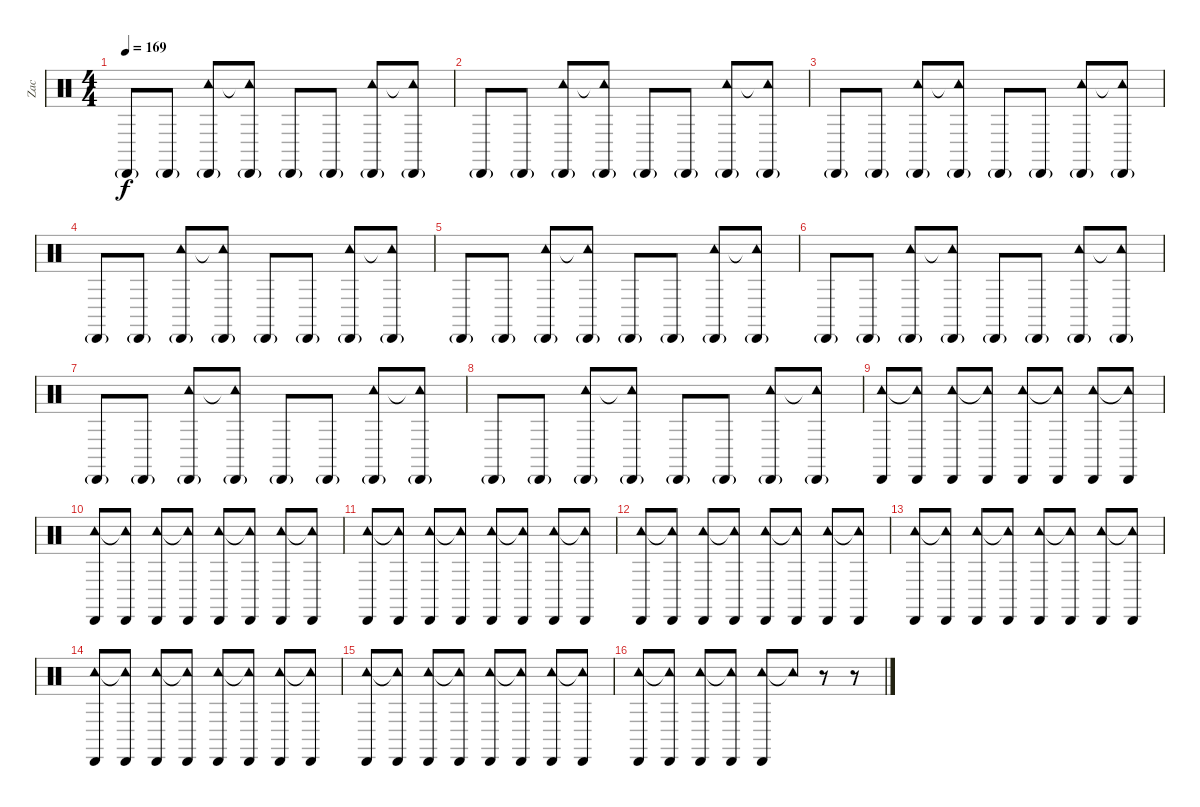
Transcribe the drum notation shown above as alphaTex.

\track ("Zac" "Zac") {instrument percussion}
\staff {score}
\articulation defaults
\ts (4 4)
\tempo 169
\clef neutral
\ks c "Cabasa (hit)"{g}.8{dy f} "Cabasa (hit)"{g}.8
("Tambourine (hit)" "Cabasa (hit)"{g}).8 ("Tambourine (hit)"{t} "Cabasa (hit)"{g}).8 "Cabasa (hit)"{g}.8 "Cabasa (hit)"{g}.8 ("Tambourine (hit)" "Cabasa (hit)"{g}).8 ("Tambourine (hit)"{t} "Cabasa (hit)"{g}).8 |
"Cabasa (hit)"{g}.8 "Cabasa (hit)"{g}.8 ("Tambourine (hit)" "Cabasa (hit)"{g}).8 ("Tambourine (hit)"{t} "Cabasa (hit)"{g}).8 "Cabasa (hit)"{g}.8 "Cabasa (hit)"{g}.8 ("Tambourine (hit)" "Cabasa (hit)"{g}).8 ("Tambourine (hit)"{t} "Cabasa (hit)"{g}).8 |
"Cabasa (hit)"{g}.8 "Cabasa (hit)"{g}.8 ("Tambourine (hit)" "Cabasa (hit)"{g}).8 ("Tambourine (hit)"{t} "Cabasa (hit)"{g}).8 "Cabasa (hit)"{g}.8 "Cabasa (hit)"{g}.8 ("Tambourine (hit)" "Cabasa (hit)"{g}).8 ("Tambourine (hit)"{t} "Cabasa (hit)"{g}).8 |
"Cabasa (hit)"{g}.8 "Cabasa (hit)"{g}.8 ("Tambourine (hit)" "Cabasa (hit)"{g}).8 ("Tambourine (hit)"{t} "Cabasa (hit)"{g}).8 "Cabasa (hit)"{g}.8 "Cabasa (hit)"{g}.8 ("Tambourine (hit)" "Cabasa (hit)"{g}).8 ("Tambourine (hit)"{t} "Cabasa (hit)"{g}).8 |
"Cabasa (hit)"{g}.8 "Cabasa (hit)"{g}.8 ("Tambourine (hit)" "Cabasa (hit)"{g}).8 ("Tambourine (hit)"{t} "Cabasa (hit)"{g}).8 "Cabasa (hit)"{g}.8 "Cabasa (hit)"{g}.8 ("Tambourine (hit)" "Cabasa (hit)"{g}).8 ("Tambourine (hit)"{t} "Cabasa (hit)"{g}).8 |
"Cabasa (hit)"{g}.8 "Cabasa (hit)"{g}.8 ("Tambourine (hit)" "Cabasa (hit)"{g}).8 ("Tambourine (hit)"{t} "Cabasa (hit)"{g}).8 "Cabasa (hit)"{g}.8 "Cabasa (hit)"{g}.8 ("Tambourine (hit)" "Cabasa (hit)"{g}).8 ("Tambourine (hit)"{t} "Cabasa (hit)"{g}).8 |
"Cabasa (hit)"{g}.8 "Cabasa (hit)"{g}.8 ("Tambourine (hit)" "Cabasa (hit)"{g}).8 ("Tambourine (hit)"{t} "Cabasa (hit)"{g}).8 "Cabasa (hit)"{g}.8 "Cabasa (hit)"{g}.8 ("Tambourine (hit)" "Cabasa (hit)"{g}).8 ("Tambourine (hit)"{t} "Cabasa (hit)"{g}).8 |
"Cabasa (hit)"{g}.8 "Cabasa (hit)"{g}.8 ("Tambourine (hit)" "Cabasa (hit)"{g}).8 ("Tambourine (hit)"{t} "Cabasa (hit)"{g}).8 "Cabasa (hit)"{g}.8 "Cabasa (hit)"{g}.8 ("Tambourine (hit)" "Cabasa (hit)"{g}).8 ("Tambourine (hit)"{t} "Cabasa (hit)"{g}).8 |
("Tambourine (hit)" "Cabasa (hit)").8 ("Tambourine (hit)"{t} "Cabasa (hit)").8 ("Tambourine (hit)" "Cabasa (hit)").8 ("Tambourine (hit)"{t} "Cabasa (hit)").8 ("Tambourine (hit)" "Cabasa (hit)").8 ("Tambourine (hit)"{t} "Cabasa (hit)").8 ("Tambourine (hit)" "Cabasa (hit)").8 ("Tambourine (hit)"{t} "Cabasa (hit)").8 |
("Tambourine (hit)" "Cabasa (hit)").8 ("Tambourine (hit)"{t} "Cabasa (hit)").8 ("Tambourine (hit)" "Cabasa (hit)").8 ("Tambourine (hit)"{t} "Cabasa (hit)").8 ("Tambourine (hit)" "Cabasa (hit)").8 ("Tambourine (hit)"{t} "Cabasa (hit)").8 ("Tambourine (hit)" "Cabasa (hit)").8 ("Tambourine (hit)"{t} "Cabasa (hit)").8 |
("Tambourine (hit)" "Cabasa (hit)").8 ("Tambourine (hit)"{t} "Cabasa (hit)").8 ("Tambourine (hit)" "Cabasa (hit)").8 ("Tambourine (hit)"{t} "Cabasa (hit)").8 ("Tambourine (hit)" "Cabasa (hit)").8 ("Tambourine (hit)"{t} "Cabasa (hit)").8 ("Tambourine (hit)" "Cabasa (hit)").8 ("Tambourine (hit)"{t} "Cabasa (hit)").8 |
("Tambourine (hit)" "Cabasa (hit)").8 ("Tambourine (hit)"{t} "Cabasa (hit)").8 ("Tambourine (hit)" "Cabasa (hit)").8 ("Tambourine (hit)"{t} "Cabasa (hit)").8 ("Tambourine (hit)" "Cabasa (hit)").8 ("Tambourine (hit)"{t} "Cabasa (hit)").8 ("Tambourine (hit)" "Cabasa (hit)").8 ("Tambourine (hit)"{t} "Cabasa (hit)").8 |
("Tambourine (hit)" "Cabasa (hit)").8 ("Tambourine (hit)"{t} "Cabasa (hit)").8 ("Tambourine (hit)" "Cabasa (hit)").8 ("Tambourine (hit)"{t} "Cabasa (hit)").8 ("Tambourine (hit)" "Cabasa (hit)").8 ("Tambourine (hit)"{t} "Cabasa (hit)").8 ("Tambourine (hit)" "Cabasa (hit)").8 ("Tambourine (hit)"{t} "Cabasa (hit)").8 |
("Tambourine (hit)" "Cabasa (hit)").8 ("Tambourine (hit)"{t} "Cabasa (hit)").8 ("Tambourine (hit)" "Cabasa (hit)").8 ("Tambourine (hit)"{t} "Cabasa (hit)").8 ("Tambourine (hit)" "Cabasa (hit)").8 ("Tambourine (hit)"{t} "Cabasa (hit)").8 ("Tambourine (hit)" "Cabasa (hit)").8 ("Tambourine (hit)"{t} "Cabasa (hit)").8 |
("Tambourine (hit)" "Cabasa (hit)").8 ("Tambourine (hit)"{t} "Cabasa (hit)").8 ("Tambourine (hit)" "Cabasa (hit)").8 ("Tambourine (hit)"{t} "Cabasa (hit)").8 ("Tambourine (hit)" "Cabasa (hit)").8 ("Tambourine (hit)"{t} "Cabasa (hit)").8 ("Tambourine (hit)" "Cabasa (hit)").8 ("Tambourine (hit)"{t} "Cabasa (hit)").8 |
("Tambourine (hit)" "Cabasa (hit)").8 ("Tambourine (hit)"{t} "Cabasa (hit)").8 ("Tambourine (hit)" "Cabasa (hit)").8 ("Tambourine (hit)"{t} "Cabasa (hit)").8 ("Tambourine (hit)" "Cabasa (hit)").8 "Tambourine (hit)"{t}.8 r.8 r.8
